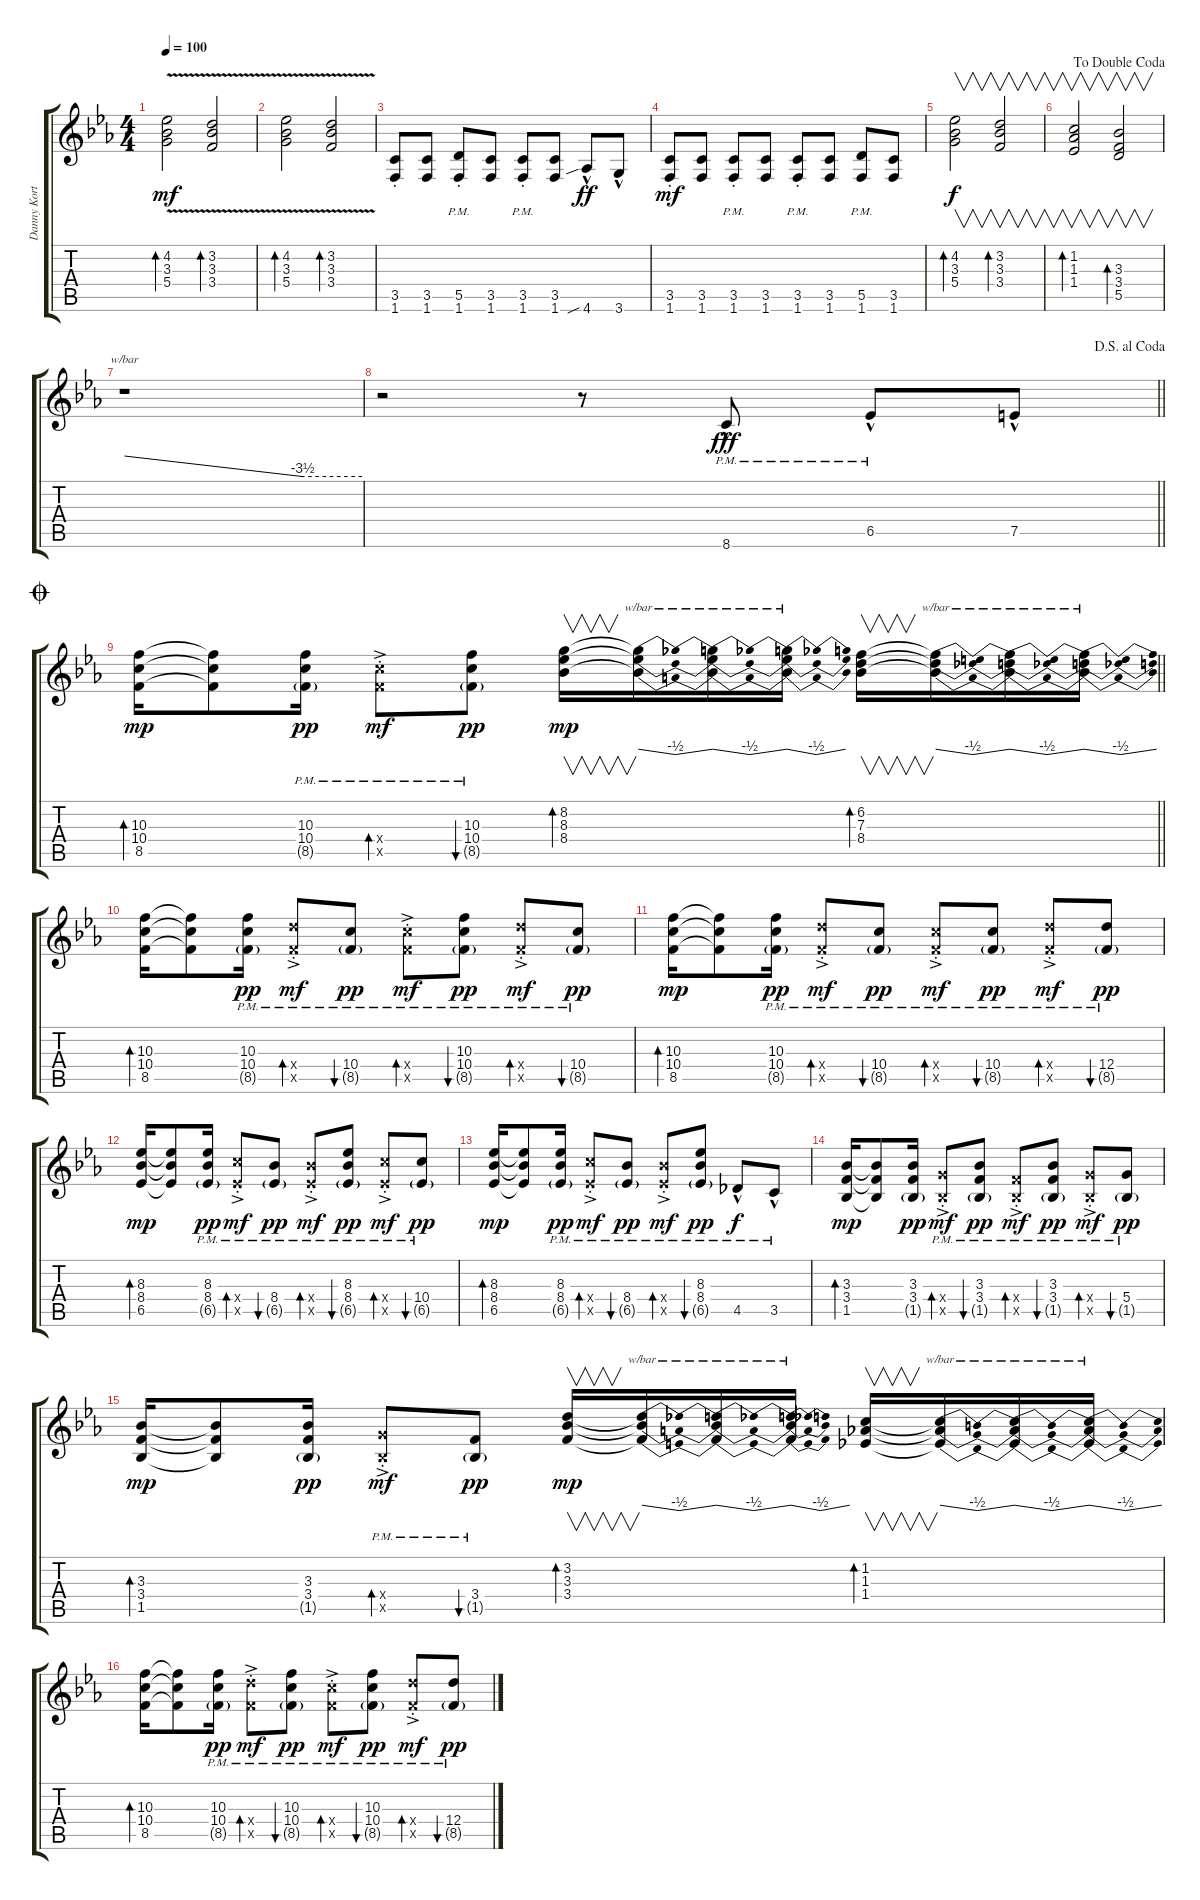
\track ("Danny Kortchmar-1" "Danny Kort") {instrument overdrivenguitar}
\staff {score tabs}
\tuning (E4 B3 G3 D3 A2 E2) {hide}
\ts (4 4)
\tempo 100
\clef g2
\ks eb
(4.2{v} 3.3{v} 5.4{v}).2{bd 30 dy mf} (3.2{v} 3.3{v} 3.4{v}).2{bd 30} |
(4.2{v} 3.3{v} 5.4{v}).2{bd 30} (3.2{v} 3.3{v} 3.4{v}).2{bd 30} |
(3.5{st} 1.6{st}).8 (3.5 1.6).8 (5.5{pm st} 1.6{pm st}).8 (3.5 1.6).8 (3.5{pm st} 1.6{pm st}).8 (3.5 1.6).8 4.6{sib hac}.8{dy ff} 3.6{hac}.8 |
(3.5{st} 1.6{st}).8{dy mf} (3.5 1.6).8 (3.5{pm st} 1.6{pm st}).8 (3.5 1.6).8 (3.5{pm st} 1.6{pm st}).8 (3.5 1.6).8 (5.5{pm} 1.6{pm}).8 (3.5 1.6).8 |
(4.2 3.3 5.4).2{v bd 30 dy f} (3.2 3.3 3.4).2{v bd 30} |
\jump dadoublecoda
(1.2 1.3 1.4).2{v bd 30} (3.3 3.4 5.5).2{v bd 30} |
r.1{tbe (custom default 0 0 45 -14 60 -14)} |
\jump dalsegnoalcoda
\barLineRight lightlight
r.2 r.8 8.6{hac pm}.8{dy fff} 6.5{hac pm}.8 7.5{hac}.8 |
\jump coda
\barLineRight lightlight
(10.3 10.4 8.5).16{bd 30 dy mp} (10.3{t} 10.4{t} 8.5{t}).8 (10.3{pm} 10.4{pm} 8.5{g pm}).16{dy pp} (10.4{pm st x} 8.5{ac pm st x}).8{bd 30 dy mf} (10.3{pm} 10.4{pm} 8.5{g pm}).8{bu 30 dy pp} (8.2 8.3 8.4).16{v bd 30 dy mp} (8.2{t} 8.3{t} 8.4{t}).16{tbe (dip default 0 0 30 -2 60 0)} (8.2{t} 8.3{t} 8.4{t}).16{tbe (dip default 0 0 30 -2 60 0)} (8.2{t} 8.3{t} 8.4{t}).16{tbe (dip default 0 0 30 -2 60 0)} (6.2 7.3 8.4).16{v bd 30} (6.2{t} 7.3{t} 8.4{t}).16{tbe (dip default 0 0 30 -2 60 0)} (6.2{t} 7.3{t} 8.4{t}).16{tbe (dip default 0 0 30 -2 60 0)} (6.2{t} 7.3{t} 8.4{t}).16{tbe (dip default 0 0 30 -2 60 0)} |
(10.3 10.4 8.5).16{bd 30} (10.3{t} 10.4{t} 8.5{t}).8 (10.3{pm} 10.4{pm} 8.5{g pm}).16{dy pp} (12.4{pm st x} 8.5{ac pm st x}).8{bd 30 dy mf} (10.4{pm} 8.5{g pm}).8{bu 30 dy pp} (10.4{pm st x} 8.5{ac pm st x}).8{bd 30 dy mf} (10.3{pm} 10.4{pm} 8.5{g pm}).8{bu 30 dy pp} (12.4{pm st x} 8.5{ac pm st x}).8{bd 30 dy mf} (10.4{pm} 8.5{g pm}).8{bu 30 dy pp} |
(10.3 10.4 8.5).16{bd 30 dy mp} (10.3{t} 10.4{t} 8.5{t}).8 (10.3{pm} 10.4{pm} 8.5{g pm}).16{dy pp} (12.4{pm st x} 8.5{ac pm st x}).8{bd 30 dy mf} (10.4{pm} 8.5{g pm}).8{bu 30 dy pp} (10.4{pm st x} 8.5{ac pm st x}).8{bd 30 dy mf} (10.4{pm} 8.5{g pm}).8{bu 30 dy pp} (12.4{ac pm st x} 8.5{ac pm st x}).8{bd 30 dy mf} (12.4{pm} 8.5{g pm}).8{bu 30 dy pp} |
(8.3 8.4 6.5).16{bd 30 dy mp} (8.3{t} 8.4{t} 6.5{t}).8 (8.3{pm} 8.4{pm} 6.5{g pm}).16{dy pp} (10.4{pm st x} 6.5{ac pm st x}).8{bd 30 dy mf} (8.4{pm} 6.5{g pm}).8{bu 30 dy pp} (8.4{pm st x} 6.5{ac pm st x}).8{bd 30 dy mf} (8.3{pm} 8.4{pm} 6.5{g pm}).8{bu 30 dy pp} (10.4{ac pm st x} 6.5{ac pm st x}).8{bd 30 dy mf} (10.4{pm} 6.5{g pm}).8{bu 30 dy pp} |
(8.3 8.4 6.5).16{bd 30 dy mp} (8.3{t} 8.4{t} 6.5{t}).8 (8.3{pm} 8.4{pm} 6.5{g pm}).16{dy pp} (10.4{pm st x} 6.5{ac pm st x}).8{bd 30 dy mf} (8.4{pm} 6.5{g pm}).8{bu 30 dy pp} (8.4{pm st x} 6.5{ac pm st x}).8{bd 30 dy mf} (8.3{pm} 8.4{pm} 6.5{g pm}).8{bu 30 dy pp} 4.5{hac pm}.8{dy f} 3.5{hac pm}.8 |
(3.3 3.4 1.5).16{bd 30 dy mp} (3.3{t} 3.4{t} 1.5{t}).8 (3.3 3.4 1.5{g}).16{dy pp} (5.4{pm st x} 1.5{ac pm st x}).8{bd 30 dy mf} (3.3{pm} 3.4{pm} 1.5{g pm}).8{bu 30 dy pp} (3.4{pm st x} 1.5{ac pm st x}).8{bd 30 dy mf} (3.3{pm} 3.4{pm} 1.5{g pm}).8{bu 30 dy pp} (5.4{ac pm st x} 1.5{ac pm st x}).8{bd 30 dy mf} (5.4{pm} 1.5{g pm}).8{bu 30 dy pp} |
(3.3 3.4 1.5).16{bd 30 dy mp} (3.3{t} 3.4{t} 1.5{t}).8 (3.3 3.4 1.5{g}).16{dy pp} (5.4{pm st x} 1.5{ac pm st x}).8{bd 30 dy mf} (3.4{pm} 1.5{g pm}).8{bu 30 dy pp} (3.2 3.3 3.4).16{v bd 30 dy mp} (3.2{t} 3.3{t} 3.4{t}).16{tbe (dip default 0 0 30 -2 60 0)} (3.2{t} 3.3{t} 3.4{t}).16{tbe (dip default 0 0 30 -2 60 0)} (3.2{t} 3.3{t} 3.4{t}).16{tbe (dip default 0 0 30 -2 60 0)} (1.2 1.3 1.4).16{v bd 30} (1.2{t} 1.3{t} 1.4{t}).16{tbe (dip default 0 0 30 -2 60 0)} (1.2{t} 1.3{t} 1.4{t}).16{tbe (dip default 0 0 30 -2 60 0)} (1.2{t} 1.3{t} 1.4{t}).16{tbe (dip default 0 0 30 -2 60 0)} |
(10.3 10.4 8.5).16{bd 30} (10.3{t} 10.4{t} 8.5{t}).8 (10.3{pm} 10.4{pm} 8.5{g pm}).16{dy pp} (12.4{pm st x} 8.5{ac pm st x}).8{bd 30 dy mf} (10.3{pm} 10.4{pm} 8.5{g pm}).8{bu 30 dy pp} (10.4{pm st x} 8.5{ac pm st x}).8{bd 30 dy mf} (10.3{pm} 10.4{pm} 8.5{g pm}).8{bu 30 dy pp} (12.4{ac pm st x} 8.5{ac pm st x}).8{bd 30 dy mf} (12.4{pm} 8.5{g pm}).8{bu 30 dy pp}
